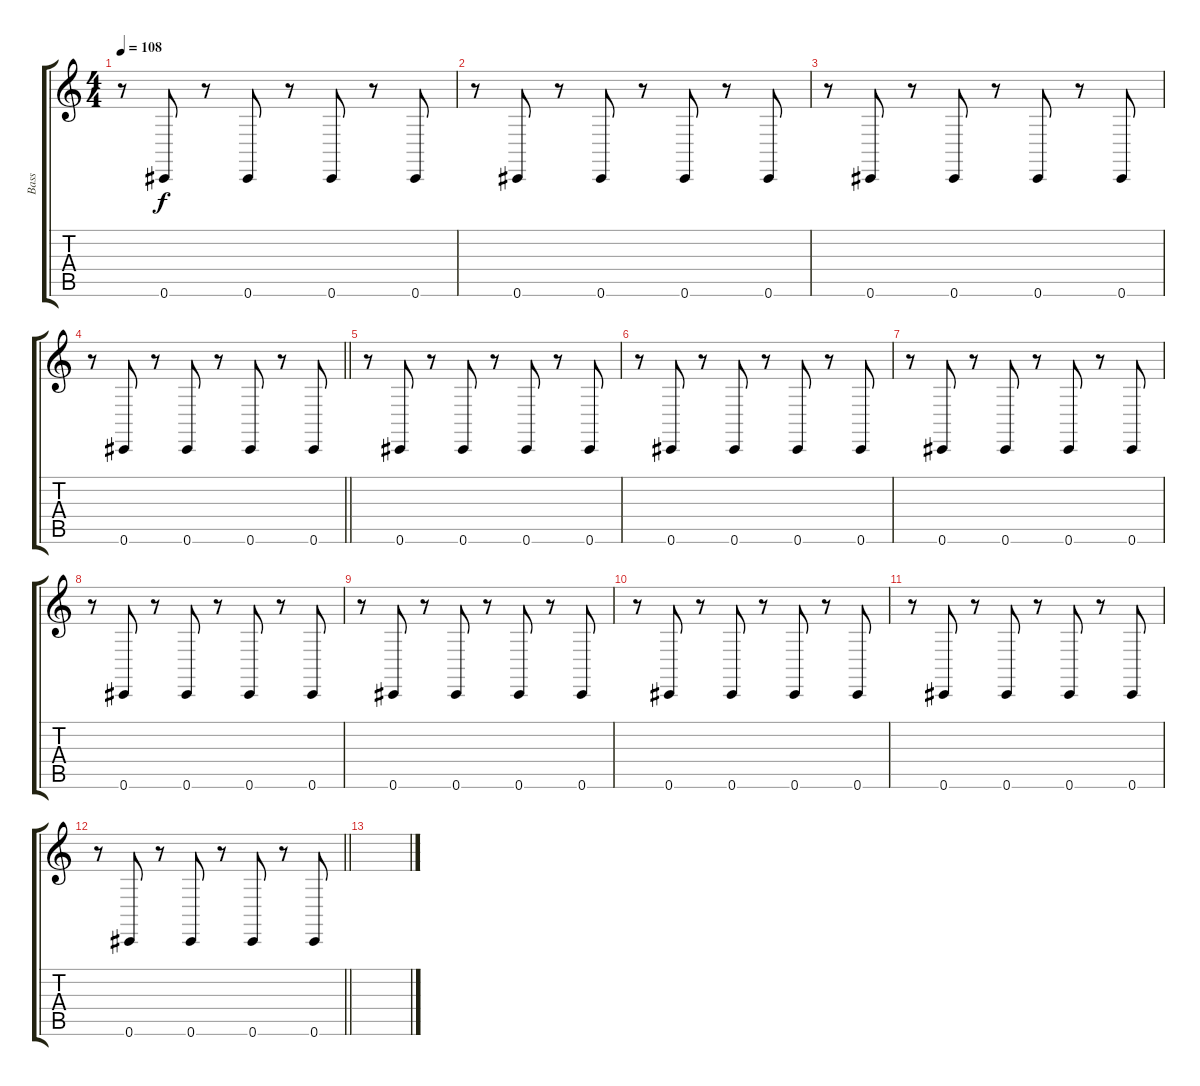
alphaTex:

\track ("Bass" "Bass") {instrument lead8bassandlead}
\staff {score tabs}
\tuning (Eb4 Bb3 Gb3 Db3 Ab2 Db2) {hide}
\ts (4 4)
\tempo 108
\clef g2
\ks c
r.8{dy f} 0.6.8 r.8 0.6.8 r.8 0.6.8 r.8 0.6.8 |
r.8 0.6.8 r.8 0.6.8 r.8 0.6.8 r.8 0.6.8 |
r.8 0.6.8 r.8 0.6.8 r.8 0.6.8 r.8 0.6.8 |
\barLineRight lightlight
r.8 0.6.8 r.8 0.6.8 r.8 0.6.8 r.8 0.6.8 |
\section ("" "")
r.8 0.6.8 r.8 0.6.8 r.8 0.6.8 r.8 0.6.8 |
r.8 0.6.8 r.8 0.6.8 r.8 0.6.8 r.8 0.6.8 |
r.8 0.6.8 r.8 0.6.8 r.8 0.6.8 r.8 0.6.8 |
r.8 0.6.8 r.8 0.6.8 r.8 0.6.8 r.8 0.6.8 |
r.8 0.6.8 r.8 0.6.8 r.8 0.6.8 r.8 0.6.8 |
r.8 0.6.8 r.8 0.6.8 r.8 0.6.8 r.8 0.6.8 |
r.8 0.6.8 r.8 0.6.8 r.8 0.6.8 r.8 0.6.8 |
\barLineRight lightlight
r.8 0.6.8 r.8 0.6.8 r.8 0.6.8 r.8 0.6.8 |
\section ("" "")
